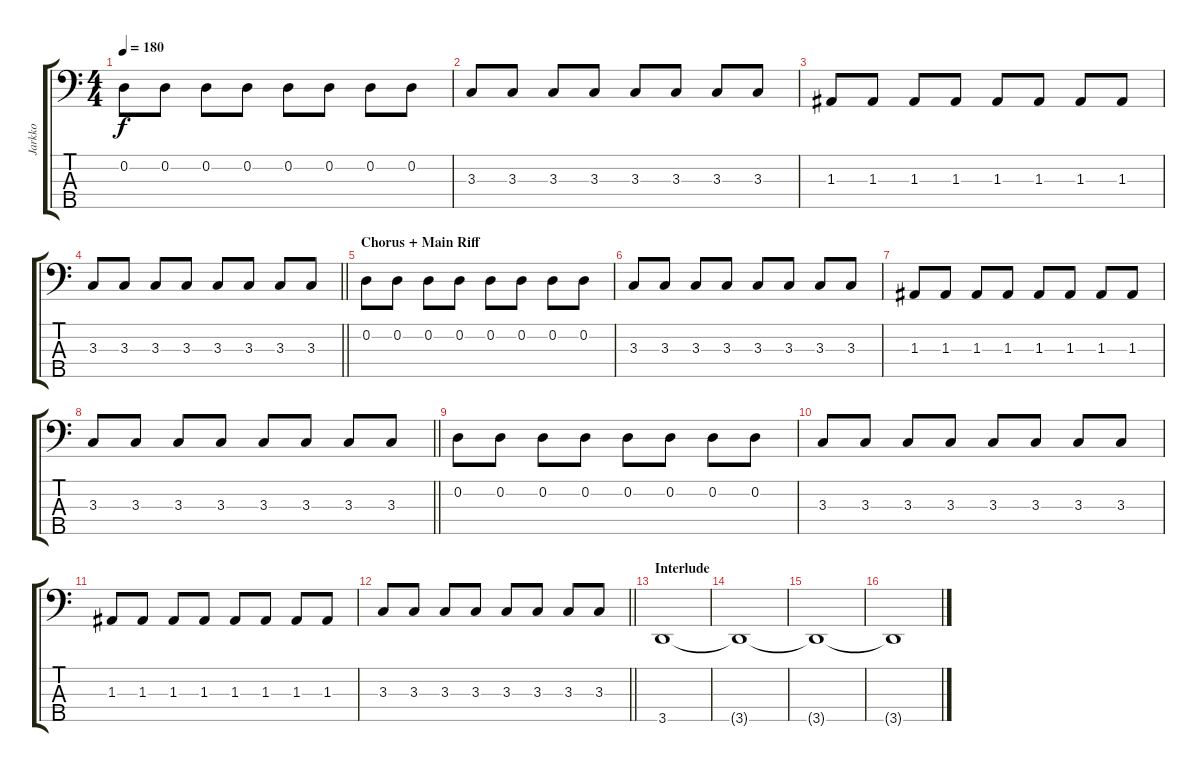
\track ("Jarkko " "Jarkko ") {instrument electricbassfinger}
\staff {score tabs}
\tuning (G2 D2 A1 E1 B0) {hide}
\ts (4 4)
\tempo 180
\clef f4
\ks c
0.2.8{dy f} 0.2.8 0.2.8 0.2.8 0.2.8 0.2.8 0.2.8 0.2.8 |
3.3.8 3.3.8 3.3.8 3.3.8 3.3.8 3.3.8 3.3.8 3.3.8 |
1.3.8 1.3.8 1.3.8 1.3.8 1.3.8 1.3.8 1.3.8 1.3.8 |
\barLineRight lightlight
3.3.8 3.3.8 3.3.8 3.3.8 3.3.8 3.3.8 3.3.8 3.3.8 |
\section ("" "Chorus + Main Riff")
0.2.8 0.2.8 0.2.8 0.2.8 0.2.8 0.2.8 0.2.8 0.2.8 |
3.3.8 3.3.8 3.3.8 3.3.8 3.3.8 3.3.8 3.3.8 3.3.8 |
1.3.8 1.3.8 1.3.8 1.3.8 1.3.8 1.3.8 1.3.8 1.3.8 |
\barLineRight lightlight
3.3.8 3.3.8 3.3.8 3.3.8 3.3.8 3.3.8 3.3.8 3.3.8 |
0.2.8 0.2.8 0.2.8 0.2.8 0.2.8 0.2.8 0.2.8 0.2.8 |
3.3.8 3.3.8 3.3.8 3.3.8 3.3.8 3.3.8 3.3.8 3.3.8 |
1.3.8 1.3.8 1.3.8 1.3.8 1.3.8 1.3.8 1.3.8 1.3.8 |
\barLineRight lightlight
3.3.8 3.3.8 3.3.8 3.3.8 3.3.8 3.3.8 3.3.8 3.3.8 |
\section ("" "Interlude")
3.5.1 |
3.5{t}.1 |
3.5{t}.1 |
3.5{t}.1
